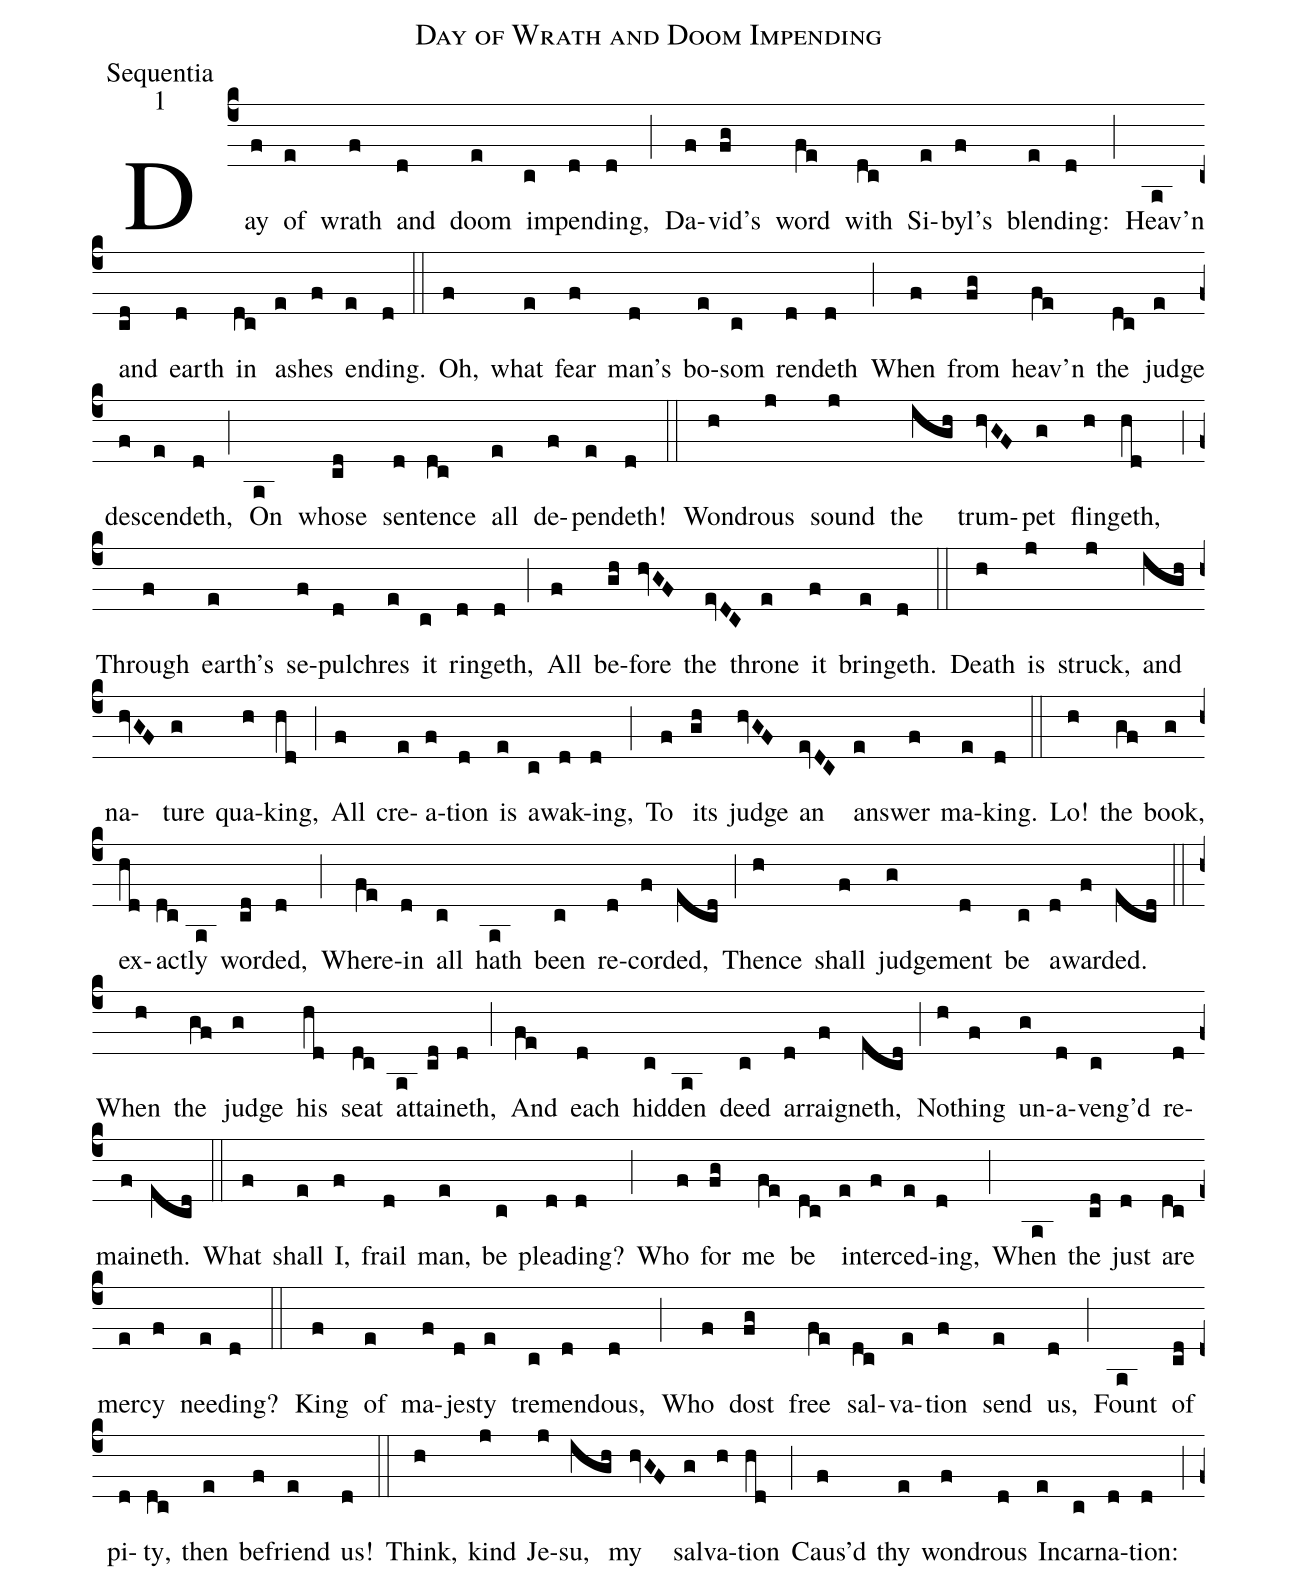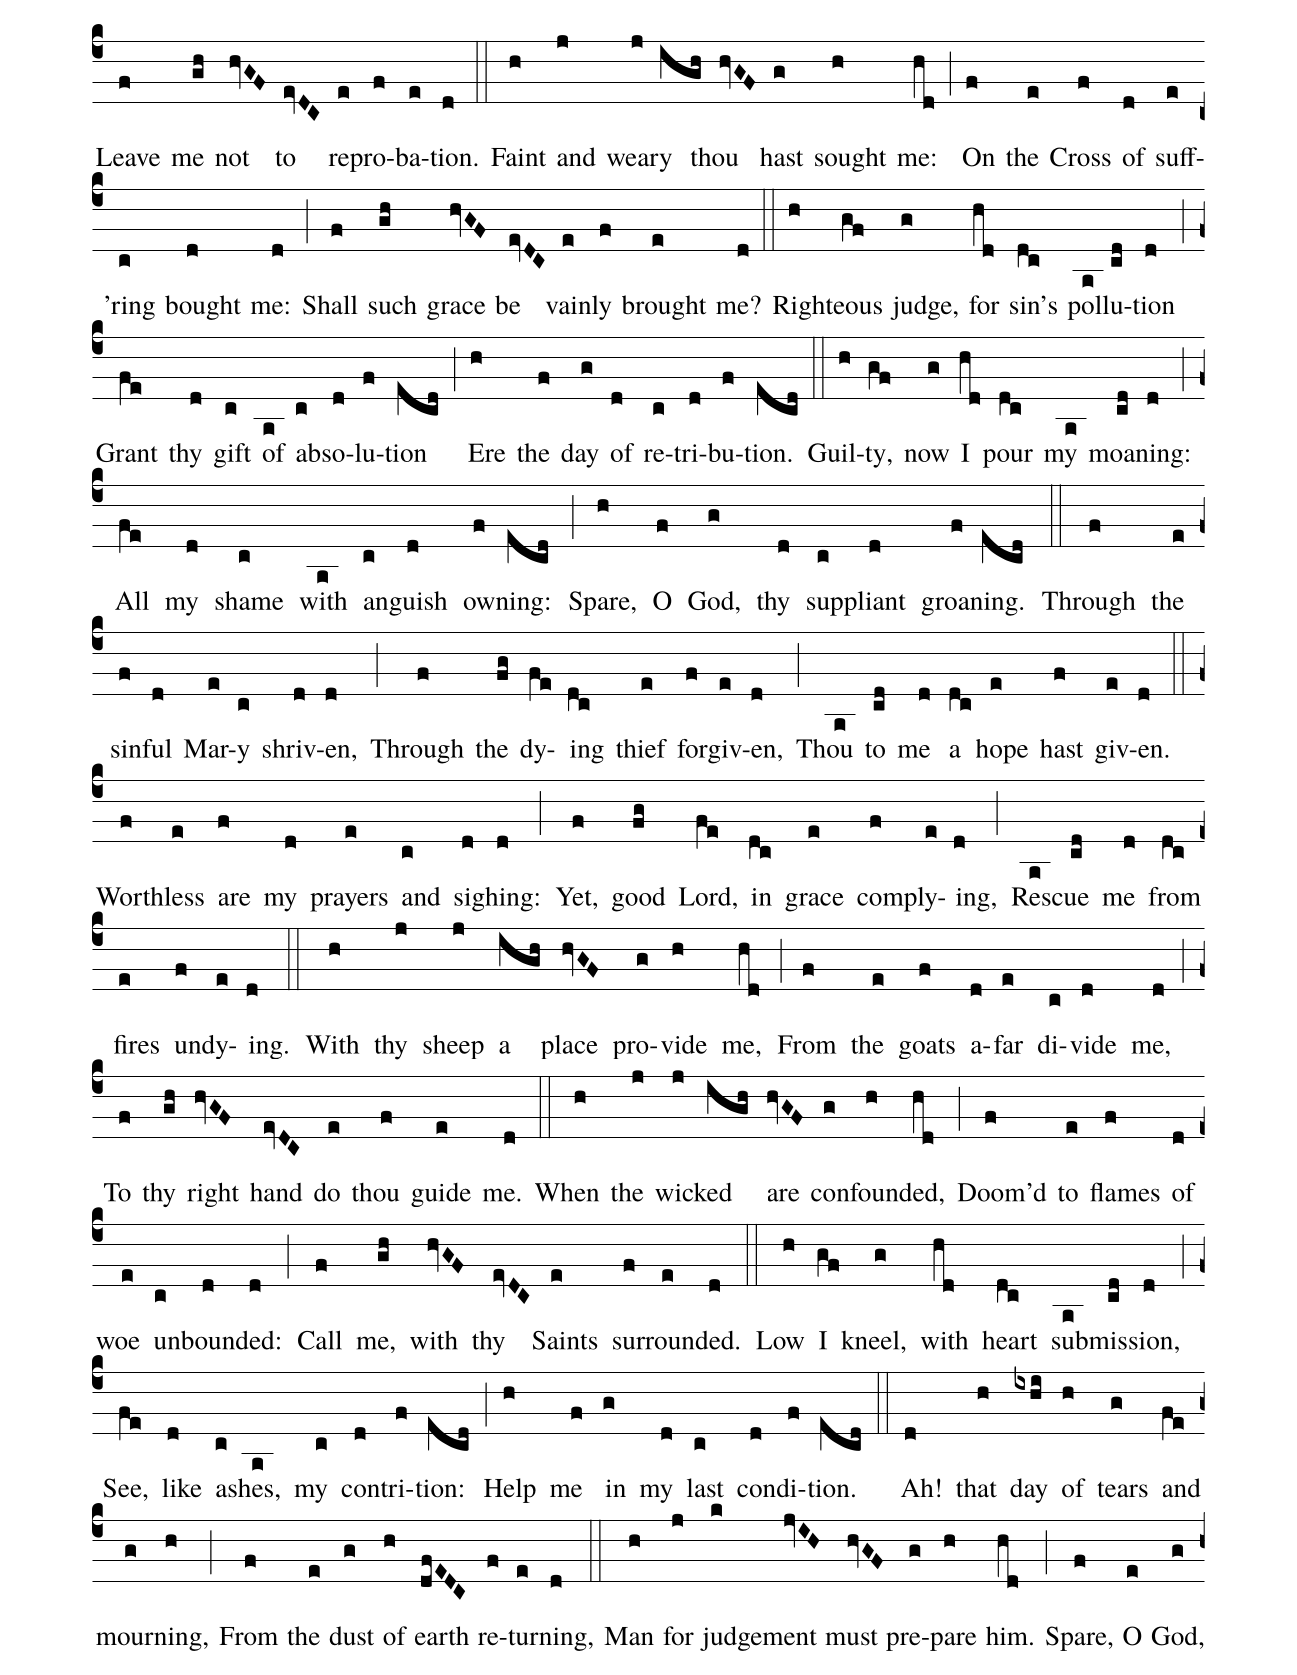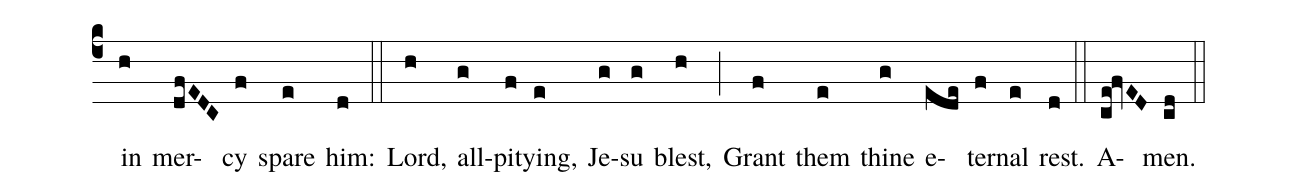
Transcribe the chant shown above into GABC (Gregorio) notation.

name:Day of Wrath and Doom Impending;
office-part:Sequentia;
mode:1;
%%
(c4) Day(f) of(e) wrath(f) and(d) doom(e) im(c)pend(d)ing,(d) (;)

Da(f)vid’s(fg) word(fe) with(dc) Si(e)byl’s(f) blen(e)ding:(d) (;)

Heav’n(a) and(cd) earth(d) in(dc) ash(e)es(f) end(e)ing.(d) (::)

Oh,(f) what(e) fear(f) man’s(d) bo(e)som(c) rend(d)eth(d) (;)

When(f) from(fg) heav’n(fe) the(dc) judge(e) de(f)scen(e)deth,(d) (;)

On(a) whose(cd) sen(d)tence(dc) all(e) de(f)pen(e)deth!(d) (::)

Won(h)drous(j) sound(j) the(igh) trum(hvGF)pet(g) fling(h)eth,(hd) (;)

Through(f) earth’s(e) se(f)pul(d)chres(e) it(c) ring(d)eth,(d) (;)

All(f) be(gh)fore(hvGF) the(evDC) throne(e) it(f) bring(e)eth.(d) (::)

Death(h) is(j) struck,(j) and(igh) na(hvGF)ture(g) qua(h)king,(hd) (;)

All(f) cre(e)a(f)tion(d) is(e) a(c)wak(d)ing,(d) (;)

To(f) its(gh) judge(hvGF) an(evDC) an(e)swer(f) ma(e)king.(d) (::)

Lo!(h) the(gf) book,(g) ex(hd)act(dc)ly(a) word(cd)ed,(d) (;)

Where(fe)in(d) all(c) hath(a) been(c) re(d)cor(f)ded,(ecd) (;)

Thence(h) shall(f) judge(g)ment(d) be(c) a(d)ward(f)ed.(ecd) (::)

When(h) the(gf) judge(g) his(hd) seat(dc) a(a)ttain(cd)eth,(d) (;)

And(fe) each(d) hid(c)den(a) deed(c) a(d)rraign(f)eth,(ecd) (;)

No(h)thing(f) un(g)a(d)veng’d(c) re(d)main(f)eth.(ecd) (::)

What(f) shall(e) I,(f) frail(d) man,(e) be(c) plead(d)ing?(d) (;)

Who(f) for(fg) me(fe) be(dc) in(e)ter(f)ced(e)ing,(d) (;)

When(a) the(cd) just(d) are(dc) mer(e)cy(f) need(e)ing?(d) (::)

King(f) of(e) ma(f)jest(d)y(e) tre(c)men(d)dous,(d) (;)

Who(f) dost(fg) free(fe) sal(dc)va(e)tion(f) send(e) us,(d) (;)

Fount(a) of(cd) pi(d)ty,(dc) then(e) be(f)friend(e) us!(d) (::)

Think,(h) kind(j) Je(j)su,(igh) my(hvGF) sal(g)va(h)tion(hd) (;)

Caus’d(f) thy(e) won(f)drous(d) In(e)car(c)na(d)tion:(d) (;)

Leave(f) me(gh) not(hvGF) to(evDC) re(e)pro(f)ba(e)tion.(d) (::)

Faint(h) and(j) wea(j)ry(igh) thou(hvGF) hast(g) sought(h) me:(hd) (;)

On(f) the(e) Cross(f) of(d) suff(e)’ring(c) bought(d) me:(d) (;)

Shall(f) such(gh) grace(hvGF) be(evDC) vain(e)ly(f) brought(e) me?(d) (::)

Righ(h)teous(gf) judge,(g) for(hd) sin’s(dc) po(a)llu(cd)tion(d) (;)

Grant(fe) thy(d) gift(c) of(a) ab(c)so(d)lu(f)tion(ecd) (;)

Ere(h) the(f) day(g) of(d) re(c)tri(d)bu(f)tion.(ecd) (::)

Guil(h)ty,(gf) now(g) I(hd) pour(dc) my(a) moan(cd)ing:(d) (;)

All(fe) my(d) shame(c) with(a) ang(c)uish(d) own(f)ing:(ecd) (;)

Spare,(h) O(f) God,(g) thy(d) supp(c)liant(d) groan(f)ing.(ecd) (::)

Through(f) the(e) sin(f)ful(d) Mar(e)y(c) shriv(d)en,(d) (;)

Through(f) the(fg) dy(fe)ing(dc) thief(e) for(f)giv(e)en,(d) (;)

Thou(a) to(cd) me(d) a(dc) hope(e) hast(f) giv(e)en.(d) (::)

Worth(f)less(e) are(f) my(d) prayers(e) and(c) sigh(d)ing:(d) (;)

Yet,(f) good(fg) Lord,(fe) in(dc) grace(e) com(f)ply(e)ing,(d) (;)

Re(a)scue(cd) me(d) from(dc) fires(e) un(f)dy(e)ing.(d) (::)

With(h) thy(j) sheep(j) a(igh) place(hvGF) pro(g)vide(h) me,(hd) (;)

From(f) the(e) goats(f) a(d)far(e) di(c)vide(d) me,(d) (;)

To(f) thy(gh) right(hvGF) hand(evDC) do(e) thou(f) guide(e) me.(d) (::)

When(h) the(j) wi(j)cked(igh) are(hvGF) con(g)found(h)ed,(hd) (;)

Doom’d(f) to(e) flames(f) of(d) woe(e) un(c)bound(d)ed:(d) (;)

Call(f) me,(gh) with(hvGF) thy(evDC) Saints(e) sur(f)round(e)ed.(d) (::)

Low(h) I(gf) kneel,(g) with(hd) heart(dc) sub(a)mi(cd)ssion,(d) (;)

See,(fe) like(d) ash(c)es,(a) my(c) con(d)tri(f)tion:(ecd) (;)

Help(h) me(f) in(g) my(d) last(c) con(d)di(f)tion.(ecd) (::)

Ah!(d) that(h) day(ixhi) of(h) tears(g) and(fe) mourn(g)ing,(h) (;)

From(f) the(e) dust(g) of(h) earth(dfEDC) re(f)turn(e)ing,(d) (::)

Man(h) for(j) judge(k)ment(jvIH) must(hvGF) pre(g)pare(h) him.(hd) (;)

Spare,(f) O(e) God,(g) in(h) mer(dfEDC)cy(f) spare(e) him:(d) (::)

Lord,(h) all(g)-pit(f)ying,(e) Je(g)su(g) blest,(h) (;)

Grant(f) them(e) thine(g) e(ede)ter(f)nal(e) rest.(d) (::)

A(ce!fvED)men.(cd) (::)
